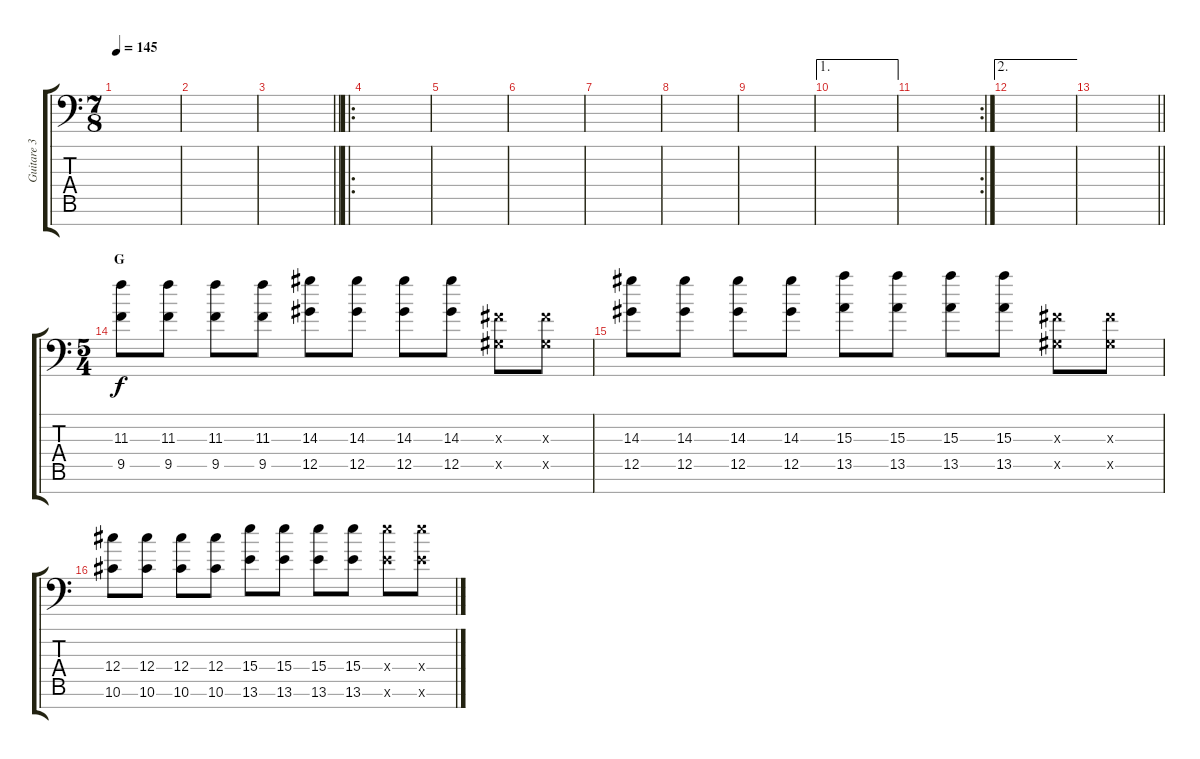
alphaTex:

\track ("Guitare 3" "Guitare 3") {instrument distortionguitar}
\staff {score tabs}
\tuning (Eb4 Bb3 Gb3 Db3 Ab2 Eb2 Bb1) {hide}
\ts (7 8)
\tempo 145
\clef f4
\ks c
|
|
\barLineRight lightlight
|
\ro
\section ("" "")
|
|
|
|
|
|
\ae 1
|
\rc 2
|
\ae 2
|
\barLineRight lightlight
|
\ts (5 4)
\section ("" "G")
(11.3 9.5).8{volume 13 balance 14} (11.3 9.5).8 (11.3 9.5).8 (11.3 9.5).8 (14.3 12.5).8 (14.3 12.5).8 (14.3 12.5).8 (14.3 12.5).8 (0.3{x} 0.5{x}).8 (0.3{x} 0.5{x}).8 |
(14.3 12.5).8 (14.3 12.5).8 (14.3 12.5).8 (14.3 12.5).8 (15.3 13.5).8 (15.3 13.5).8 (15.3 13.5).8 (15.3 13.5).8 (0.3{x} 0.5{x}).8 (0.3{x} 0.5{x}).8 |
(12.4 10.6).8 (12.4 10.6).8 (12.4 10.6).8 (12.4 10.6).8 (15.4 13.6).8 (15.4 13.6).8 (15.4 13.6).8 (15.4 13.6).8 (15.4{x} 13.6{x}).8 (15.4{x} 13.6{x}).8
